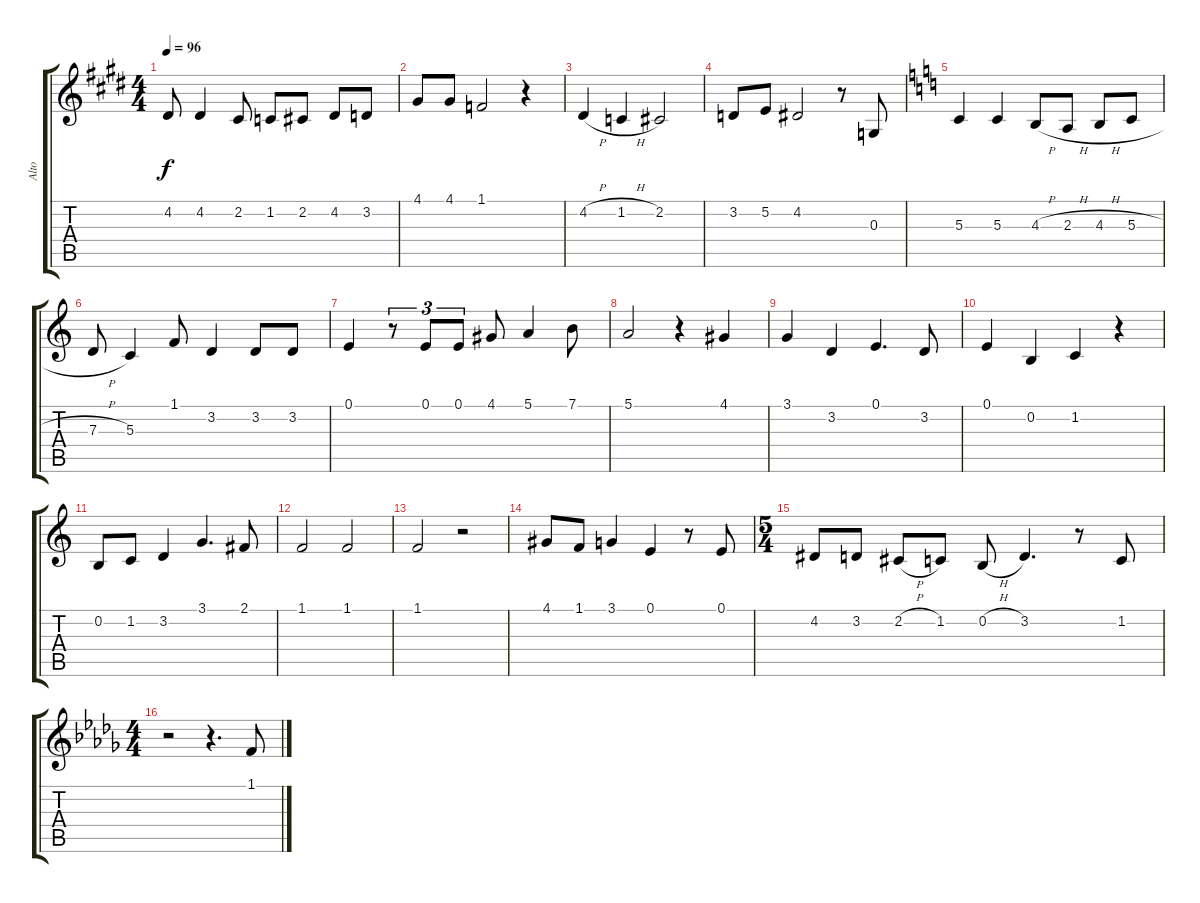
\track ("Alto" "Alto") {instrument lead6voice}
\staff {score tabs}
\tuning (E4 B3 G3 D3 A2 E2) {hide}
\ts (4 4)
\tempo 96
\clef g2
\ks e
4.2.8{dy f} 4.2.4 2.2.8 1.2.8 2.2.8 4.2.8 3.2.8 |
4.1.8 4.1.8 1.1.2 r.4 |
4.2{h}.4 1.2{h}.4 2.2.2 |
3.2.8 5.2.8 4.2.2 r.8 0.3.8 |
\ks c
5.3.4 5.3.4 4.3{h}.8 2.3{h}.8 4.3{h}.8 5.3{h}.8 |
7.3{h}.8 5.3.4 1.1.8 3.2.4 3.2.8 3.2.8 |
0.1.4 r.8{tu (3 2)} 0.1.8{tu (3 2)} 0.1.8{tu (3 2)} 4.1.8 5.1.4 7.1.8 |
5.1.2 r.4 4.1.4 |
3.1.4 3.2.4 0.1.4{d} 3.2.8 |
0.1.4 0.2.4 1.2.4 r.4 |
0.2.8 1.2.8 3.2.4 3.1.4{d} 2.1.8 |
1.1.2 1.1.2 |
1.1.2 r.2 |
4.1.8 1.1.8 3.1.4 0.1.4 r.8 0.1.8 |
\ts (5 4)
4.2.8 3.2.8 2.2{h}.8 1.2.8 0.2{h}.8 3.2.4{d} r.8 1.2.8 |
\ts (4 4)
\ks db
r.2 r.4{d} 1.1.8
